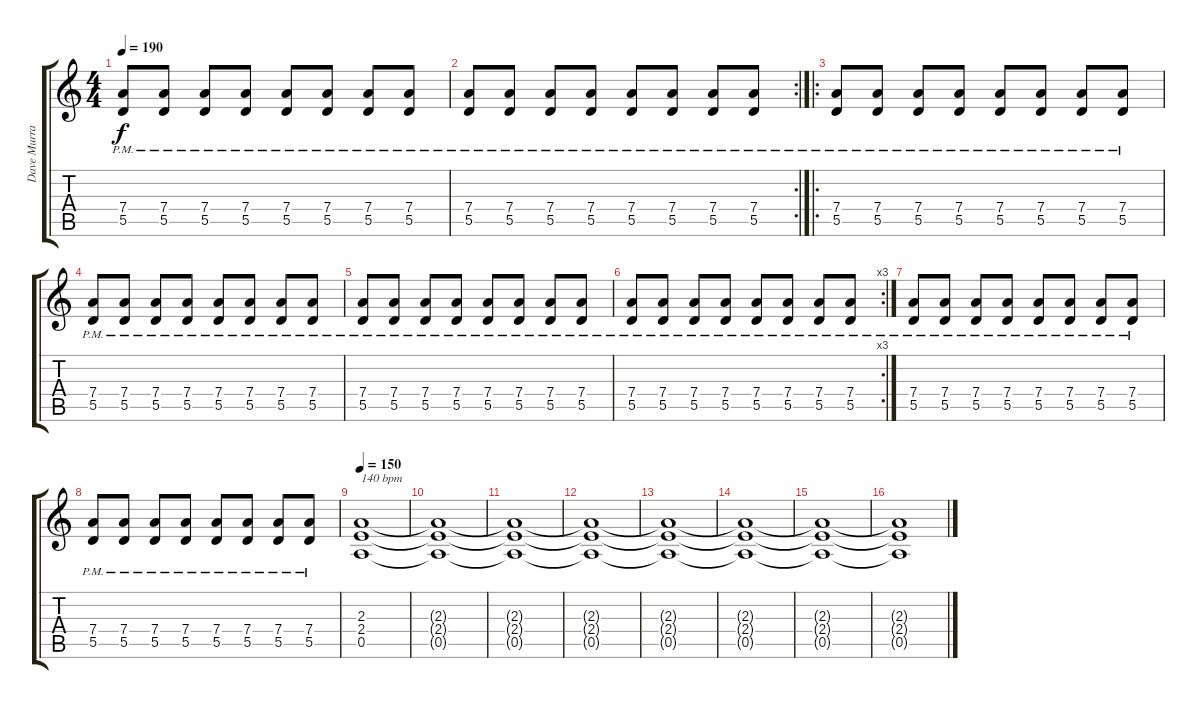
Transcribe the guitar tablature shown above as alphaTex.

\track ("Dave Murray" "Dave Murra") {instrument distortionguitar}
\staff {score tabs}
\tuning (E4 B3 G3 D3 A2 E2) {hide}
\ts (4 4)
\tempo 190
\clef g2
\ks c
(7.4{pm} 5.5{pm}).8{dy f} (7.4{pm} 5.5{pm}).8 (7.4{pm} 5.5{pm}).8 (7.4{pm} 5.5{pm}).8 (7.4{pm} 5.5{pm}).8 (7.4{pm} 5.5{pm}).8 (7.4{pm} 5.5{pm}).8 (7.4{pm} 5.5{pm}).8 |
\rc 2
(7.4{pm} 5.5{pm}).8 (7.4{pm} 5.5{pm}).8 (7.4{pm} 5.5{pm}).8 (7.4{pm} 5.5{pm}).8 (7.4{pm} 5.5{pm}).8 (7.4{pm} 5.5{pm}).8 (7.4{pm} 5.5{pm}).8 (7.4{pm} 5.5{pm}).8 |
\ro
(7.4{pm} 5.5{pm}).8 (7.4{pm} 5.5{pm}).8 (7.4{pm} 5.5{pm}).8 (7.4{pm} 5.5{pm}).8 (7.4{pm} 5.5{pm}).8 (7.4{pm} 5.5{pm}).8 (7.4{pm} 5.5{pm}).8 (7.4{pm} 5.5{pm}).8 |
(7.4{pm} 5.5{pm}).8 (7.4{pm} 5.5{pm}).8 (7.4{pm} 5.5{pm}).8 (7.4{pm} 5.5{pm}).8 (7.4{pm} 5.5{pm}).8 (7.4{pm} 5.5{pm}).8 (7.4{pm} 5.5{pm}).8 (7.4{pm} 5.5{pm}).8 |
(7.4{pm} 5.5{pm}).8 (7.4{pm} 5.5{pm}).8 (7.4{pm} 5.5{pm}).8 (7.4{pm} 5.5{pm}).8 (7.4{pm} 5.5{pm}).8 (7.4{pm} 5.5{pm}).8 (7.4{pm} 5.5{pm}).8 (7.4{pm} 5.5{pm}).8 |
\rc 3
(7.4{pm} 5.5{pm}).8 (7.4{pm} 5.5{pm}).8 (7.4{pm} 5.5{pm}).8 (7.4{pm} 5.5{pm}).8 (7.4{pm} 5.5{pm}).8 (7.4{pm} 5.5{pm}).8 (7.4{pm} 5.5{pm}).8 (7.4{pm} 5.5{pm}).8 |
(7.4{pm} 5.5{pm}).8 (7.4{pm} 5.5{pm}).8 (7.4{pm} 5.5{pm}).8 (7.4{pm} 5.5{pm}).8 (7.4{pm} 5.5{pm}).8 (7.4{pm} 5.5{pm}).8 (7.4{pm} 5.5{pm}).8 (7.4{pm} 5.5{pm}).8 |
(7.4{pm} 5.5{pm}).8 (7.4{pm} 5.5{pm}).8 (7.4{pm} 5.5{pm}).8 (7.4{pm} 5.5{pm}).8 (7.4{pm} 5.5{pm}).8 (7.4{pm} 5.5{pm}).8 (7.4{pm} 5.5{pm}).8 (7.4{pm} 5.5{pm}).8 |
\tempo 150
(2.3 2.4 0.5).1{txt "140 bpm"} |
(2.3{t} 2.4{t} 0.5{t}).1 |
(2.3{t} 2.4{t} 0.5{t}).1 |
(2.3{t} 2.4{t} 0.5{t}).1 |
(2.3{t} 2.4{t} 0.5{t}).1 |
(2.3{t} 2.4{t} 0.5{t}).1 |
(2.3{t} 2.4{t} 0.5{t}).1 |
(2.3{t} 2.4{t} 0.5{t}).1
